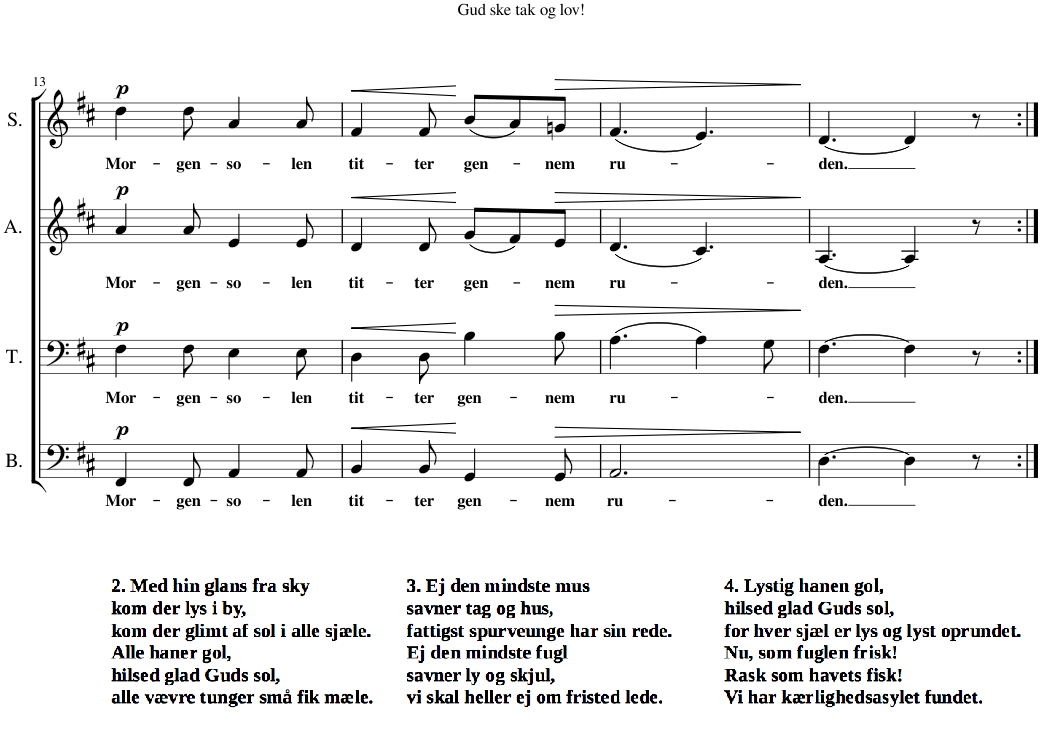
**kern	**text	**dynam	**kern	**text	**dynam	**kern	**text	**dynam	**kern	**text	**dynam
*part4	*part4	*part4	*part3	*part3	*part3	*part2	*part2	*part2	*part1	*part1	*part1
*staff4	*staff4	*staff4	*staff3	*staff3	*staff3	*staff2	*staff2	*staff2	*staff1	*staff1	*staff1
*I"Bass	*	*	*I"Tenor	*	*	*I"Alto	*	*	*I"Soprano	*	*
*I'B.	*	*	*I'T.	*	*	*I'A.	*	*	*I'S.	*	*
!!LO:PB:g=z
*clefF4	*	*	*clefF4	*	*	*clefG2	*	*	*clefG2	*	*
*k[f#c#]	*	*	*k[f#c#]	*	*	*k[f#c#]	*	*	*k[f#c#]	*	*
*M6/8	*	*	*M6/8	*	*	*M6/8	*	*	*M6/8	*	*
=13	=13	=13	=13	=13	=13	=13	=13	=13	=13	=13	=13
!	!LO:LY:b	!LO:DY:a	!	!LO:LY:b	!LO:DY:a	!	!LO:LY:b	!LO:DY:a	!	!LO:LY:b	!LO:DY:a
4FF#/	Mor-	p	4F#\	Mor-	p	4a/	Mor-	p	4dd\	Mor-	p
!	!LO:LY:b	!	!	!LO:LY:b	!	!	!LO:LY:b	!	!	!LO:LY:b	!
8FF#/	-gen-	.	8F#\	-gen-	.	8a/	-gen-	.	8dd\	-gen-	.
!	!LO:LY:b	!	!	!LO:LY:b	!	!	!LO:LY:b	!	!	!LO:LY:b	!
4AA/	-so-	.	4E\	-so-	.	4e/	-so-	.	4a/	-so-	.
!	!LO:LY:b	!	!	!LO:LY:b	!	!	!LO:LY:b	!	!	!LO:LY:b	!
8AA/	-len	.	8E\	-len	.	8e/	-len	.	8a/	-len	.
=14	=14	=14	=14	=14	=14	=14	=14	=14	=14	=14	=14
!	!LO:LY:b	!LO:HP:b	!	!LO:LY:b	!LO:HP:b	!	!LO:LY:b	!LO:HP:b	!	!LO:LY:b	!LO:HP:b
4BB/	tit-	<	4D\	tit-	<	4d/	tit-	<	4f#/	tit-	<
!	!LO:LY:b	!	!	!LO:LY:b	!	!	!LO:LY:b	!	!	!LO:LY:b	!
8BB/	-ter	.	8D\	-ter	.	8d/	-ter	.	8f#/	-ter	.
!	!LO:LY:b	!	!	!LO:LY:b	!	!	!LO:LY:b	!	!	!LO:LY:b	!
4GG/	gen-	[	4B\	gen-	[	(8g/L	gen-	[	(8b/L	gen-	[
.	.	.	.	.	.	8f#/)	.	.	8a/)	.	.
!	!LO:LY:b	!LO:HP:b	!	!LO:LY:b	!LO:HP:b	!	!LO:LY:b	!LO:HP:b	!	!LO:LY:b	!LO:HP:b
8GG/	-nem	>	8B\	-nem	>	8e/J	-nem	>	8gn/J	-nem	>
=15	=15	=15	=15	=15	=15	=15	=15	=15	=15	=15	=15
!	!LO:LY:b	!	!	!LO:LY:b	!	!	!LO:LY:b	!	!	!LO:LY:b	!
2.AA/	ru-	.	(4.A\	ru-	.	(4.d/	ru-	.	(4.f#/	ru-	.
.	.	.	4A\)	.	.	4.c#/)	.	.	4.e/)	.	.
.	.	.	8G\	.	.	.	.	.	.	.	.
.	.	]	.	.	]	.	.	]	.	.	]
=16	=16	=16	=16	=16	=16	=16	=16	=16	=16	=16	=16
!	!LO:LY:b	!	!	!LO:LY:b	!	!	!LO:LY:b	!	!	!LO:LY:b	!
[4.D\	-den.	.	[4.F#\	-den.	.	[4.A/	-den.	.	[4.d/	-den.	.
4D\]	.	.	4F#\]	.	.	4A/]	.	.	4d/]	.	.
8r	.	.	8r	.	.	8r	.	.	8r	.	.
=:|!	=:|!	=:|!	=:|!	=:|!	=:|!	=:|!	=:|!	=:|!	=:|!	=:|!	=:|!
*-	*-	*-	*-	*-	*-	*-	*-	*-	*-	*-	*-
